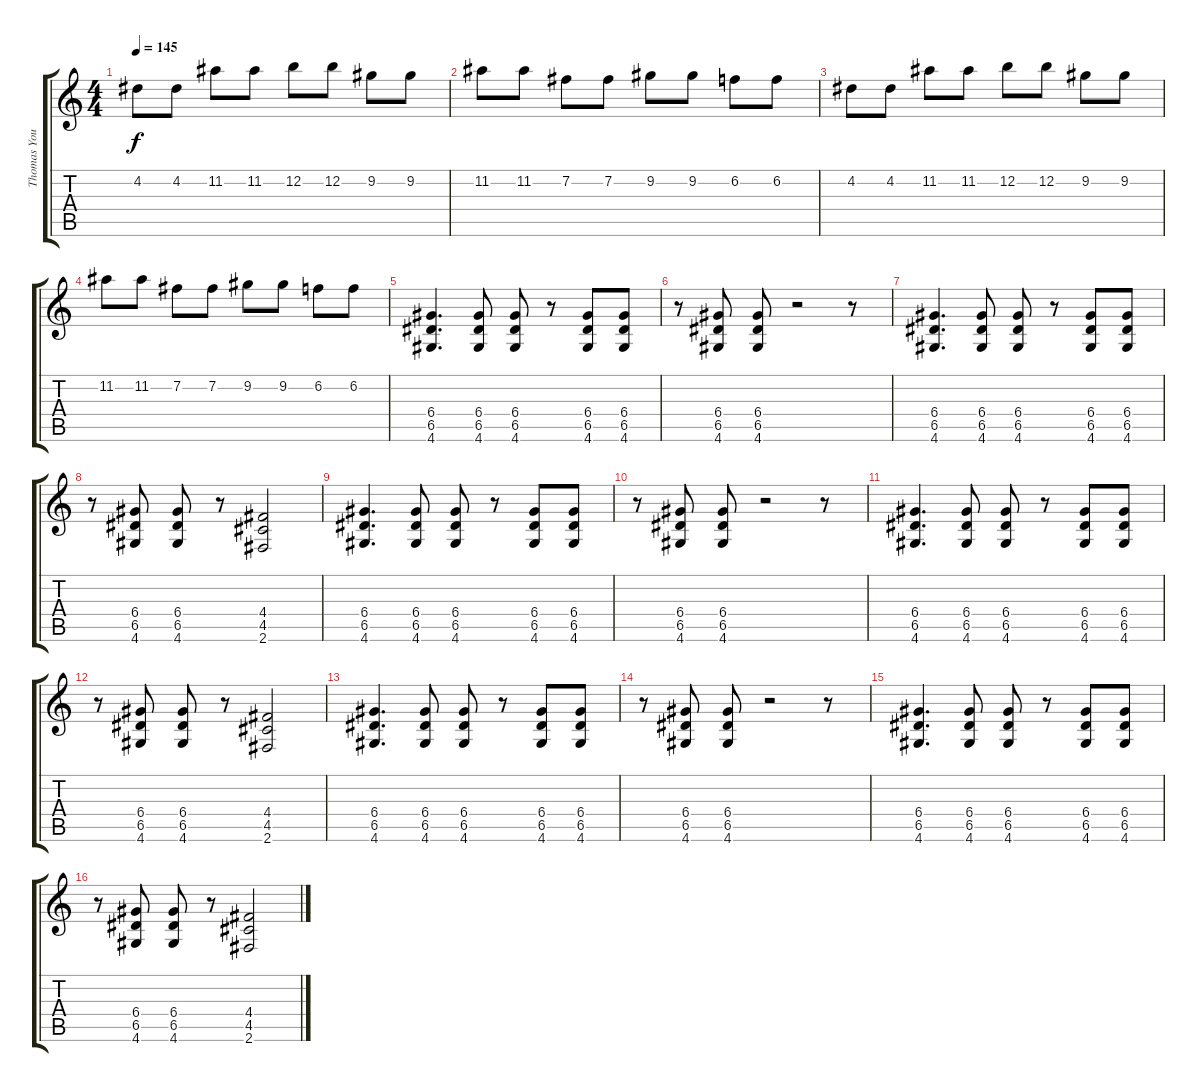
\track ("Thomas Youngblood (base)" "Thomas You") {instrument distortionguitar}
\staff {score tabs}
\tuning (E4 B3 G3 D3 A2 E2) {hide}
\ts (4 4)
\tempo 145
\clef g2
\ks c
4.2.8{dy f} 4.2.8 11.2.8 11.2.8 12.2.8 12.2.8 9.2.8 9.2.8 |
11.2.8 11.2.8 7.2.8 7.2.8 9.2.8 9.2.8 6.2.8 6.2.8 |
4.2.8 4.2.8 11.2.8 11.2.8 12.2.8 12.2.8 9.2.8 9.2.8 |
11.2.8 11.2.8 7.2.8 7.2.8 9.2.8 9.2.8 6.2.8 6.2.8 |
(6.4 6.5 4.6).4{d} (6.4 6.5 4.6).8 (6.4 6.5 4.6).8 r.8 (6.4 6.5 4.6).8 (6.4 6.5 4.6).8 |
r.8 (6.4 6.5 4.6).8 (6.4 6.5 4.6).8 r.2 r.8 |
(6.4 6.5 4.6).4{d} (6.4 6.5 4.6).8 (6.4 6.5 4.6).8 r.8 (6.4 6.5 4.6).8 (6.4 6.5 4.6).8 |
r.8 (6.4 6.5 4.6).8 (6.4 6.5 4.6).8 r.8 (4.4 4.5 2.6).2 |
(6.4 6.5 4.6).4{d} (6.4 6.5 4.6).8 (6.4 6.5 4.6).8 r.8 (6.4 6.5 4.6).8 (6.4 6.5 4.6).8 |
r.8 (6.4 6.5 4.6).8 (6.4 6.5 4.6).8 r.2 r.8 |
(6.4 6.5 4.6).4{d} (6.4 6.5 4.6).8 (6.4 6.5 4.6).8 r.8 (6.4 6.5 4.6).8 (6.4 6.5 4.6).8 |
r.8 (6.4 6.5 4.6).8 (6.4 6.5 4.6).8 r.8 (4.4 4.5 2.6).2 |
(6.4 6.5 4.6).4{d} (6.4 6.5 4.6).8 (6.4 6.5 4.6).8 r.8 (6.4 6.5 4.6).8 (6.4 6.5 4.6).8 |
r.8 (6.4 6.5 4.6).8 (6.4 6.5 4.6).8 r.2 r.8 |
(6.4 6.5 4.6).4{d} (6.4 6.5 4.6).8 (6.4 6.5 4.6).8 r.8 (6.4 6.5 4.6).8 (6.4 6.5 4.6).8 |
r.8 (6.4 6.5 4.6).8 (6.4 6.5 4.6).8 r.8 (4.4 4.5 2.6).2
